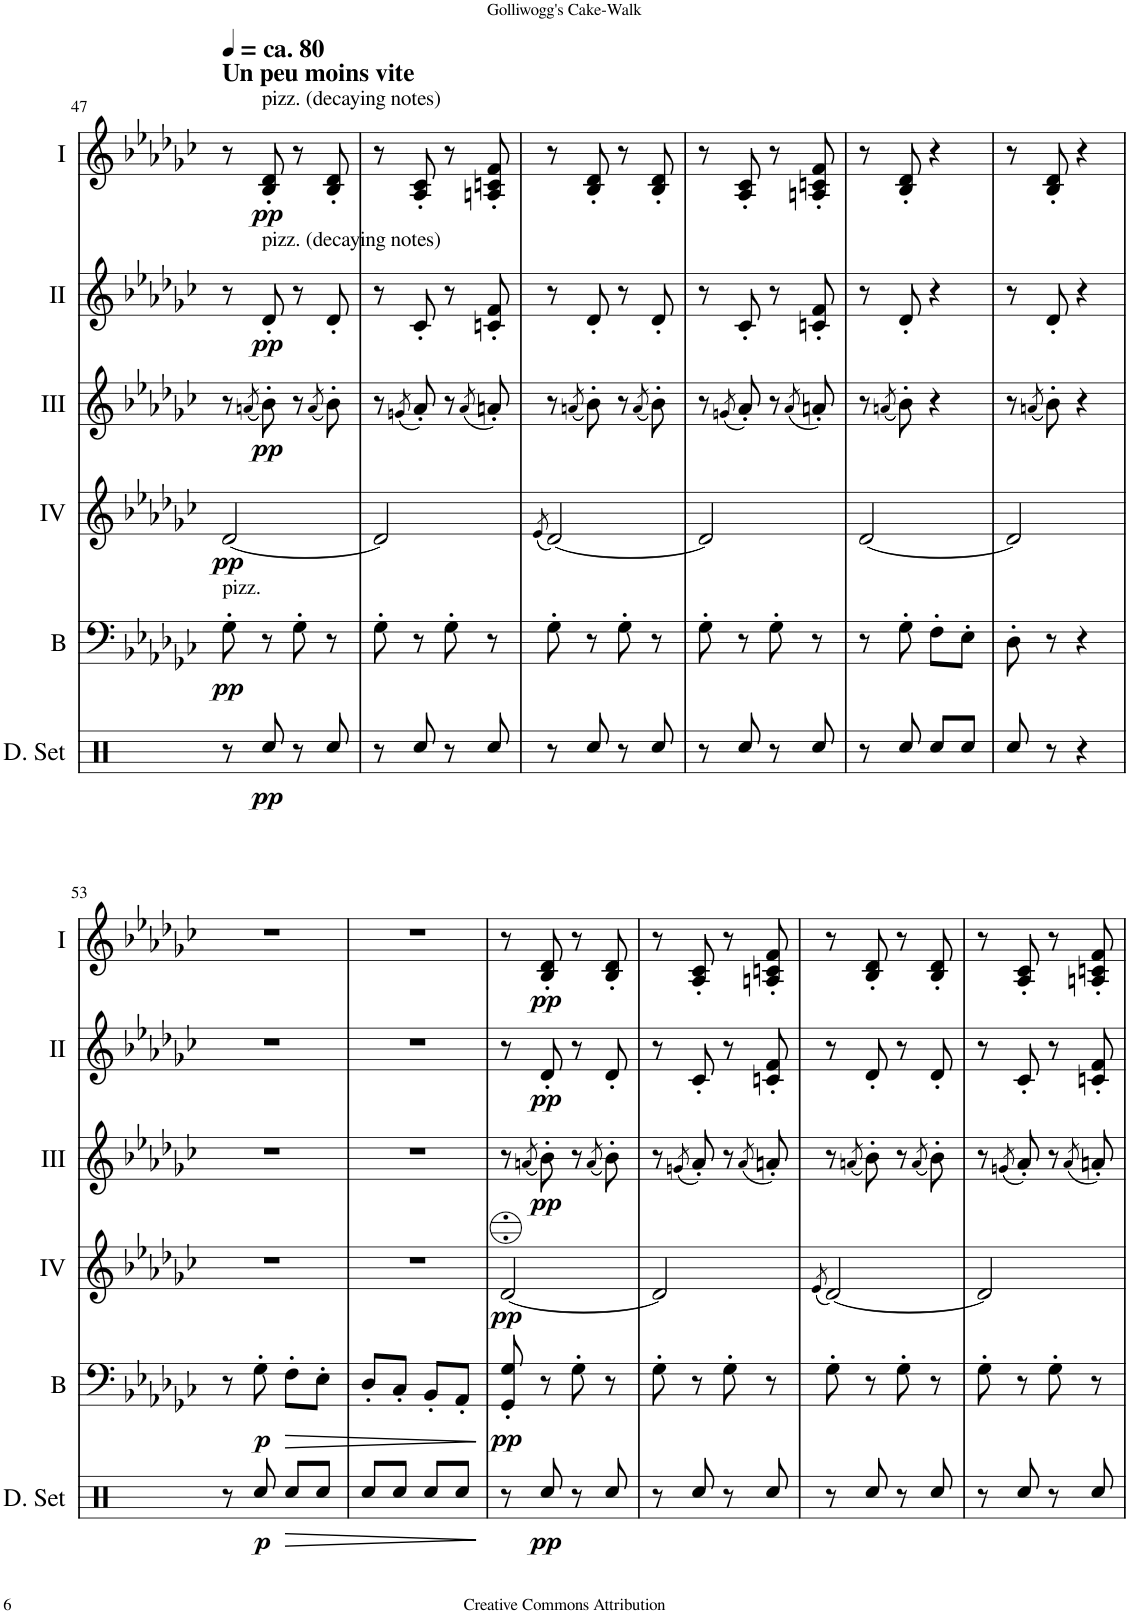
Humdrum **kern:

**kern	**kern	**dynam	**kern	**dynam	**kern	**dynam	**kern	**dynam	**kern	**dynam
*part6	*part5	*part5	*part4	*part4	*part3	*part3	*part2	*part2	*part1	*part1
*staff6	*staff5	*staff5	*staff4	*staff4	*staff3	*staff3	*staff2	*staff2	*staff1	*staff1
*I"Drumset	*I"Bass	*	*I"Acc. 4	*	*I"Acc. 3	*	*I"Acc. 2	*	*I"Acc. 1	*
*I'D. Set	*I'B	*	*	*	*	*	*	*	*	*
!!LO:PB:g=z
*clefX	*clefF4	*	*clefG2	*	*clefG2	*	*clefG2	*	*clefG2	*
*	*Trd7c12	*	*Trd7c12	*	*Trd7c12	*	*	*	*	*
*k[]	*k[b-e-a-d-g-c-]	*	*k[b-e-a-d-g-c-]	*	*k[b-e-a-d-g-c-]	*	*k[b-e-a-d-g-c-]	*	*k[b-e-a-d-g-c-]	*
*M2/4	*M2/4	*	*M2/4	*	*M2/4	*	*M2/4	*	*M2/4	*
=59	=59	=59	=59	=59	=59	=59	=59	=59	=59	=59
8r	8r	.	[2d-/	.	8r	.	8r	.	8r	.
.	.	.	.	.	(8qan/	.	.	.	.	.
8Rcc/	8G-'\	.	.	.	8b-'\)	.	8d-'/	.	8B-/' 8d-/'	.
8Rcc/L	8F'\L	.	.	.	4r	.	4r	.	4r	.
8Rcc/J	8E-'\J	.	.	.	.	.	.	.	.	.
=60	=60	=60	=60	=60	=60	=60	=60	=60	=60	=60
8Rcc/	8D-'\	.	2d-/_	.	8r	.	8r	.	8r	.
.	.	.	.	.	(8qan/	.	.	.	.	.
8r	8r	.	.	.	8b-'\)	.	8d-'/	.	8B-/' 8d-/'	.
4r	4r	.	.	.	4r	.	4r	.	4r	.
=61	=61	=61	=61	=61	=61	=61	=61	=61	=61	=61
4r	8r	.	8d-/]	.	4r	.	4r	.	4r	.
!	!	!LO:HP:b	!	!	!	!	!	!	!	!
.	(8E-\	<	8r	.	.	.	.	.	.	.
!	!	!	!	!	!	!	!	!	!LO:TX:a:B:t=Cédez	!
!	!	!	!	!	!	!	!	!	!LO:TX:a:t=arco	!
!	!	!	!	!	!	!	!LO:TX:a:t=arco	!	!	!
!	!	!	!	!	!	!	!	!LO:HP:b	!	!LO:HP:b
4r	8F\L	.	4r	.	4r	.	([4An/	<	(4An/	<
.	8G-\J	.	.	.	.	.	.	.	.	.
=62	=62	=62	=62	=62	=62	=62	=62	=62	=62	=62
2r	8An\L	.	2r	.	2r	.	4.A/]	.	4.f/	.
.	8B-\J	.	.	.	.	.	.	.	.	.
.	8c-\L	.	.	.	.	.	.	.	.	.
.	8cn\J	.	.	.	.	.	8B-/	.	8en/	.
.	.	[	.	.	.	.	.	[	.	[
=63	=63	=63	=63	=63	=63	=63	=63	=63	=63	=63
!	!	!LO:HP:b	!	!	!	!	!	!	!	!
*	*	*	*	*	*8va	*	*	*	*	*
!	!	!	!	!	!	!	!	!	!LO:TX:a:B:t=A tempo	!
!	!	!LO:DY:n=1:b	!	!	!	!	!	!LO:DY:b	!	!LO:HP:b
!	!	!	!	!	!	!	!	!	!	!LO:DY:n=1:b
2r	[2A-\ [2d-\)	> p	8r	.	8r	.	8c-/)	p	[2c-/ [2e-i/)	> p
.	.	.	.	.	(8qdddn/	.	.	.	.	.
!	!	!	!	!	!	!	!LO:TX:a:t=pizz.	!	!	!
!	!	!	!LO:TX:a:t=pizz.	!	!	!	!	!	!	!
!	!	!	!	!LO:DY:b	!	!LO:DY:b	!	!	!	!
.	.	.	8a-\' 8cc-\' 8ff\'L	pp	8eee-'\L)	p	8cc-'\L	.	.	.
.	.	.	.	.	(8qcccn/	.	.	.	.	.
.	.	.	8a-\' 8cc-\' 8ff\'	.	8ddd-X'\)	.	8cc-'\	.	.	.
.	.	.	.	.	(8qdddn/	.	.	.	.	.
.	.	.	8a-\' 8cc-\' 8ff\'J	.	8eee-'\J)	.	8cc-'\J	.	.	.
=64	=64	=64	=64	=64	=64	=64	=64	=64	=64	=64
!	!	!	!	!	!	!	!	!	!LO:TX:b:i:t=morendo	!
!	!LO:TX:b:i:t=morendo	!	!	!	!	!	!	!	!	!
2r	2A-\] 2d-\]	.	8r	.	8r	.	8r	.	2c-/] 2e-/]	.
.	.	.	.	.	(8qdddn/	.	.	.	.	.
.	.	.	8a-\' 8cc-\' 8ff\'L	.	8eee-'\L)	.	8cc-'\L	.	.	.
.	.	.	.	.	(8qcccn/	.	.	.	.	.
.	.	.	8a-\' 8cc-\' 8ff\'	.	8ddd-X'\)	.	8cc-'\	.	.	.
.	.	.	.	.	(8qdddn/	.	.	.	.	.
.	.	.	8a-\' 8cc-\' 8ff\'J	.	8eee-'\J)	.	8cc-'\J	.	.	.
.	.	]	.	.	.	.	.	.	.	]
*	*	*	*	*	*X8va	*	*	*	*	*
=	=	=	=	=	=	=	=	=	=	=
*-	*-	*-	*-	*-	*-	*-	*-	*-	*-	*-
